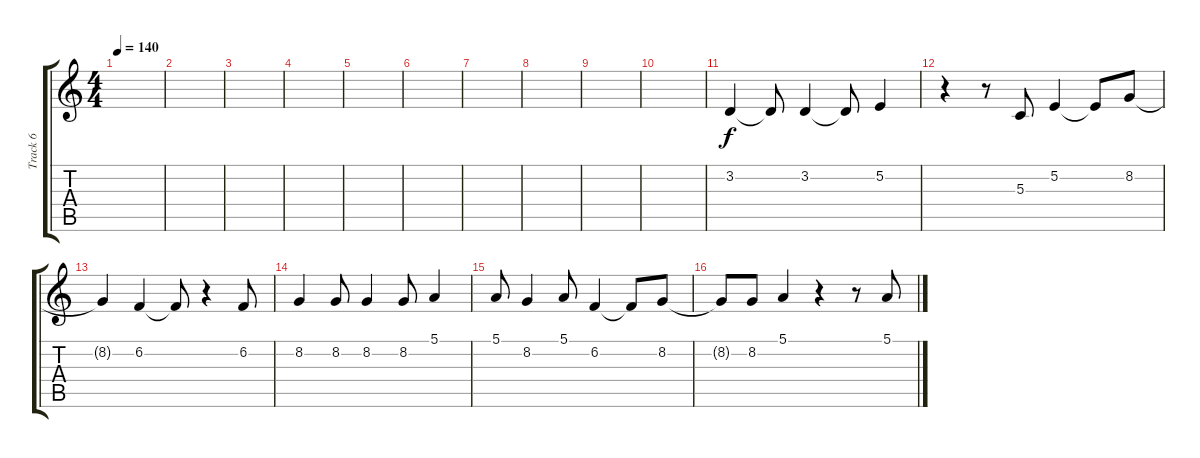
\track ("Track 6" "Track 6") {instrument lead6voice}
\staff {score tabs}
\tuning (E4 B3 G3 D3 A2 E2) {hide}
\ts (4 4)
\tempo 140
\clef g2
\ks c
|
|
|
|
|
|
|
|
|
|
3.2.4 3.2{t}.8 3.2.4 3.2{t}.8 5.2.4 |
r.4 r.8 5.3.8 5.2.4 5.2{t}.8 8.2.8 |
8.2{t}.4 6.2.4 6.2{t}.8 r.4 6.2.8 |
8.2.4 8.2.8 8.2.4 8.2.8 5.1.4 |
5.1.8 8.2.4 5.1.8 6.2.4 6.2{t}.8 8.2.8 |
8.2{t}.8 8.2.8 5.1.4 r.4 r.8 5.1.8
